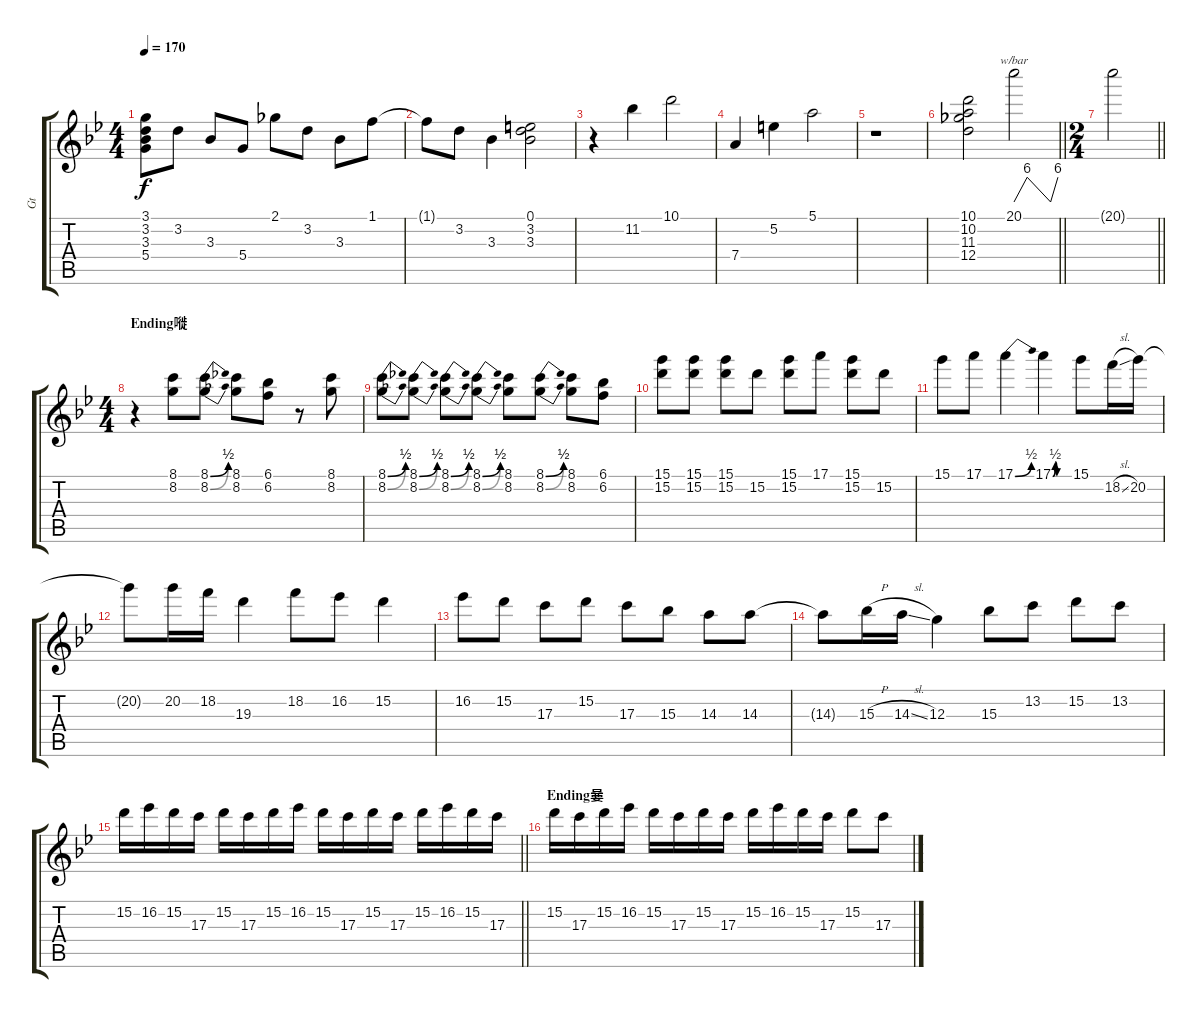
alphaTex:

\track ("Gt" "Gt") {instrument distortionguitar}
\staff {score tabs}
\tuning (E4 B3 G3 D3 A2 E2) {hide}
\ts (4 4)
\tempo 170
\clef g2
\ks bb
(3.1{t} 3.2{t} 3.3{t} 5.4{t}).8{dy f} 3.2.8 3.3.8 5.4.8 2.1.8 3.2.8 3.3.8 1.1.8 |
1.1{t}.8 3.2.8 3.3.4 (0.1 3.2 3.3).2 |
r.4 11.2.4 10.1.2 |
7.4.4 5.2.4 5.1.2 |
r.1 |
\barLineRight lightlight
(10.1 10.2 11.3 12.4).2 20.1.2{tbe (custom default 0 0 18 24 50 0 60 24)} |
\ts (2 4)
\barLineRight lightlight
20.1{t}.2 |
\ts (4 4)
\section ("" "Ending嘥")
r.4{volume 11} (8.1 8.2).8 (8.1{be (bend 0 0 60 2)} 8.2{be (bend 0 0 60 2)}).8 (8.1 8.2).8 (6.1 6.2).8 r.8 (8.1 8.2).8 |
(8.1{be (bend 0 0 60 2)} 8.2{be (bend 0 0 60 2)}).8 (8.1{be (bend 0 0 60 2)} 8.2{be (bend 0 0 60 2)}).8 (8.1{be (bend 0 0 60 2)} 8.2{be (bend 0 0 60 2)}).8 (8.1{be (bend 0 0 60 2)} 8.2{be (bend 0 0 60 2)}).8 (8.1 8.2).8 (8.1{be (bend 0 0 60 2)} 8.2{be (bend 0 0 60 2)}).8 (8.1 8.2).8 (6.1 6.2).8 |
(15.1 15.2).8 (15.1 15.2).8 (15.1 15.2).8 15.2.8 (15.1 15.2).8 17.1.8 (15.1 15.2).8 15.2.8 |
15.1.8 17.1.8 17.1{be (bend 0 0 60 2)}.4 17.1{be (custom 0 0 9 2 15 0 45 0 60 0)}.4 15.1.8 18.2{sl}.16 20.2.16 |
20.2{t}.8 20.2.16 18.2.16 19.3.4 18.2.8 16.2.8 15.2.4 |
16.2.8 15.2.8 17.3.8 15.2.8 17.3.8 15.3.8 14.3.8 14.3.8 |
14.3{t}.8 15.3{h}.16 14.3{sl}.16 12.3.4 15.3.8 13.2.8 15.2.8 13.2.8 |
\barLineRight lightlight
15.2.16 16.2.16 15.2.16 17.3.16 15.2.16 17.3.16 15.2.16 16.2.16 15.2.16 17.3.16 15.2.16 17.3.16 15.2.16 16.2.16 15.2.16 17.3.16 |
\section ("" "Ending嘦")
15.2.16 17.3.16 15.2.16 16.2.16 15.2.16 17.3.16 15.2.16 17.3.16 15.2.16 16.2.16 15.2.16 17.3.16 15.2.8 17.3.8
